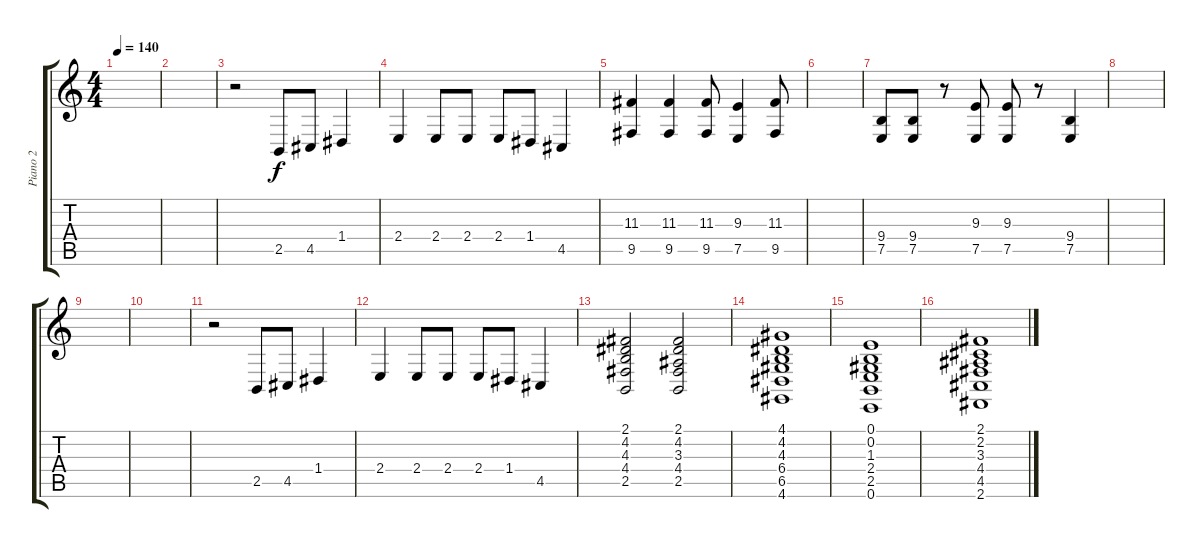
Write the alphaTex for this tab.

\track ("Piano 2" "Piano 2") {instrument brightacousticpiano}
\staff {score tabs}
\tuning (E4 B3 G3 D3 A2 E2) {hide}
\ts (4 4)
\tempo 140
\clef g2
\ks c
|
|
r.2 2.5.8 4.5.8 1.4.4 |
2.4.4 2.4.8 2.4.8 2.4.8 1.4.8 4.5.4 |
(11.3 9.5).4 (11.3 9.5).4 (11.3 9.5).8 (9.3 7.5).4 (11.3 9.5).8 |
|
(9.4 7.5).8 (9.4 7.5).8 r.8 (9.3 7.5).8 (9.3 7.5).8 r.8 (9.4 7.5).4 |
|
|
|
r.2 2.5.8 4.5.8 1.4.4 |
2.4.4 2.4.8 2.4.8 2.4.8 1.4.8 4.5.4 |
(2.1 4.2 4.3 4.4 2.5).2 (2.1 4.2 3.3 4.4 2.5).2 |
(4.1 4.2 4.3 6.4 6.5 4.6).1 |
(0.1 0.2 1.3 2.4 2.5 0.6).1 |
(2.1 2.2 3.3 4.4 4.5 2.6).1
